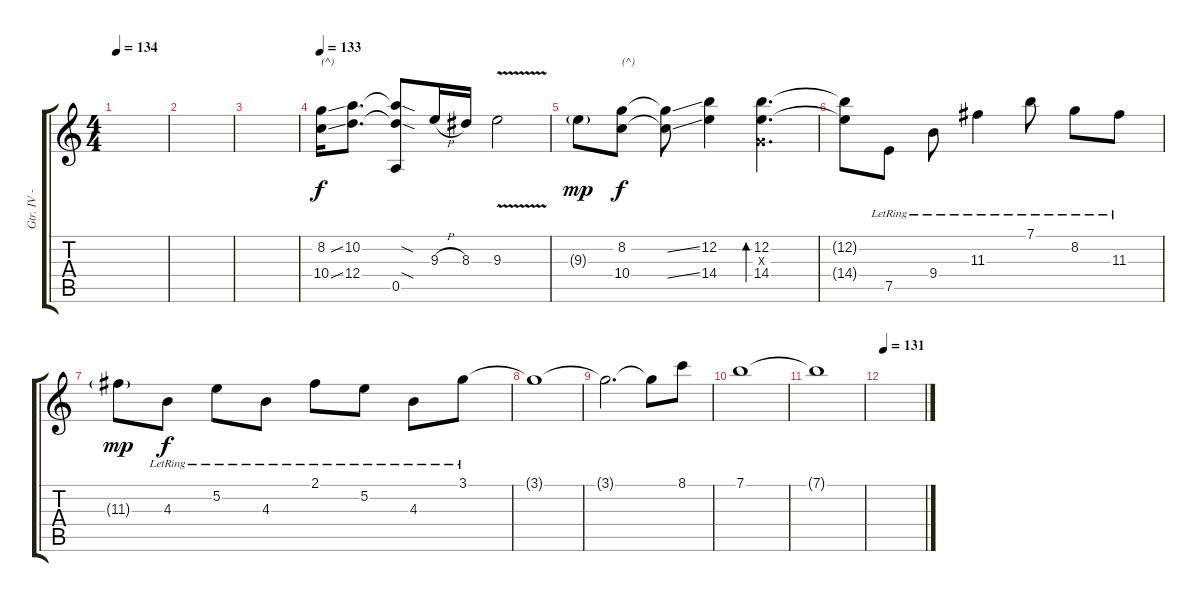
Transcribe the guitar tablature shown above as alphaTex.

\track ("Gtr. IV - Jason Jobel (Clean Tone)" "Gtr. IV - ") {instrument electricguitarjazz}
\staff {score tabs}
\tuning (E4 B3 G3 D3 A2 E2) {hide}
\ts (4 4)
\tempo 134
\clef g2
\ks c
|
|
|
\tempo 133
(8.2{ss} 10.4{ss}).16{txt "(^)"} (10.2 12.4).8{d} (10.2{sod t} 12.4{sod t} 0.5).8 9.3{h}.16 8.3.16 9.3{v}.2 |
9.3{g}.8{dy mp} (8.2 10.4).8{txt "(^)" dy f} (8.2{ss t} 10.4{ss t}).8 (12.2 14.4).4 (12.2 0.3{x} 14.4).4{d bd 60} |
(12.2{t} 14.4{t}).8 7.5{lr}.8 9.4{lr}.8 11.3{lr}.4 7.1{lr}.8 8.2{lr}.8 11.3{lr}.8 |
11.3{g}.8{dy mp} 4.3{lr}.8{dy f} 5.2{lr}.8 4.3{lr}.8 2.1{lr}.8 5.2{lr}.8 4.3{lr}.8 3.1{lr}.8 |
3.1{t}.1 |
3.1{t}.2{d} 3.1{t}.8 8.1.8 |
7.1.1 |
7.1{t}.1 |
\tempo 131
